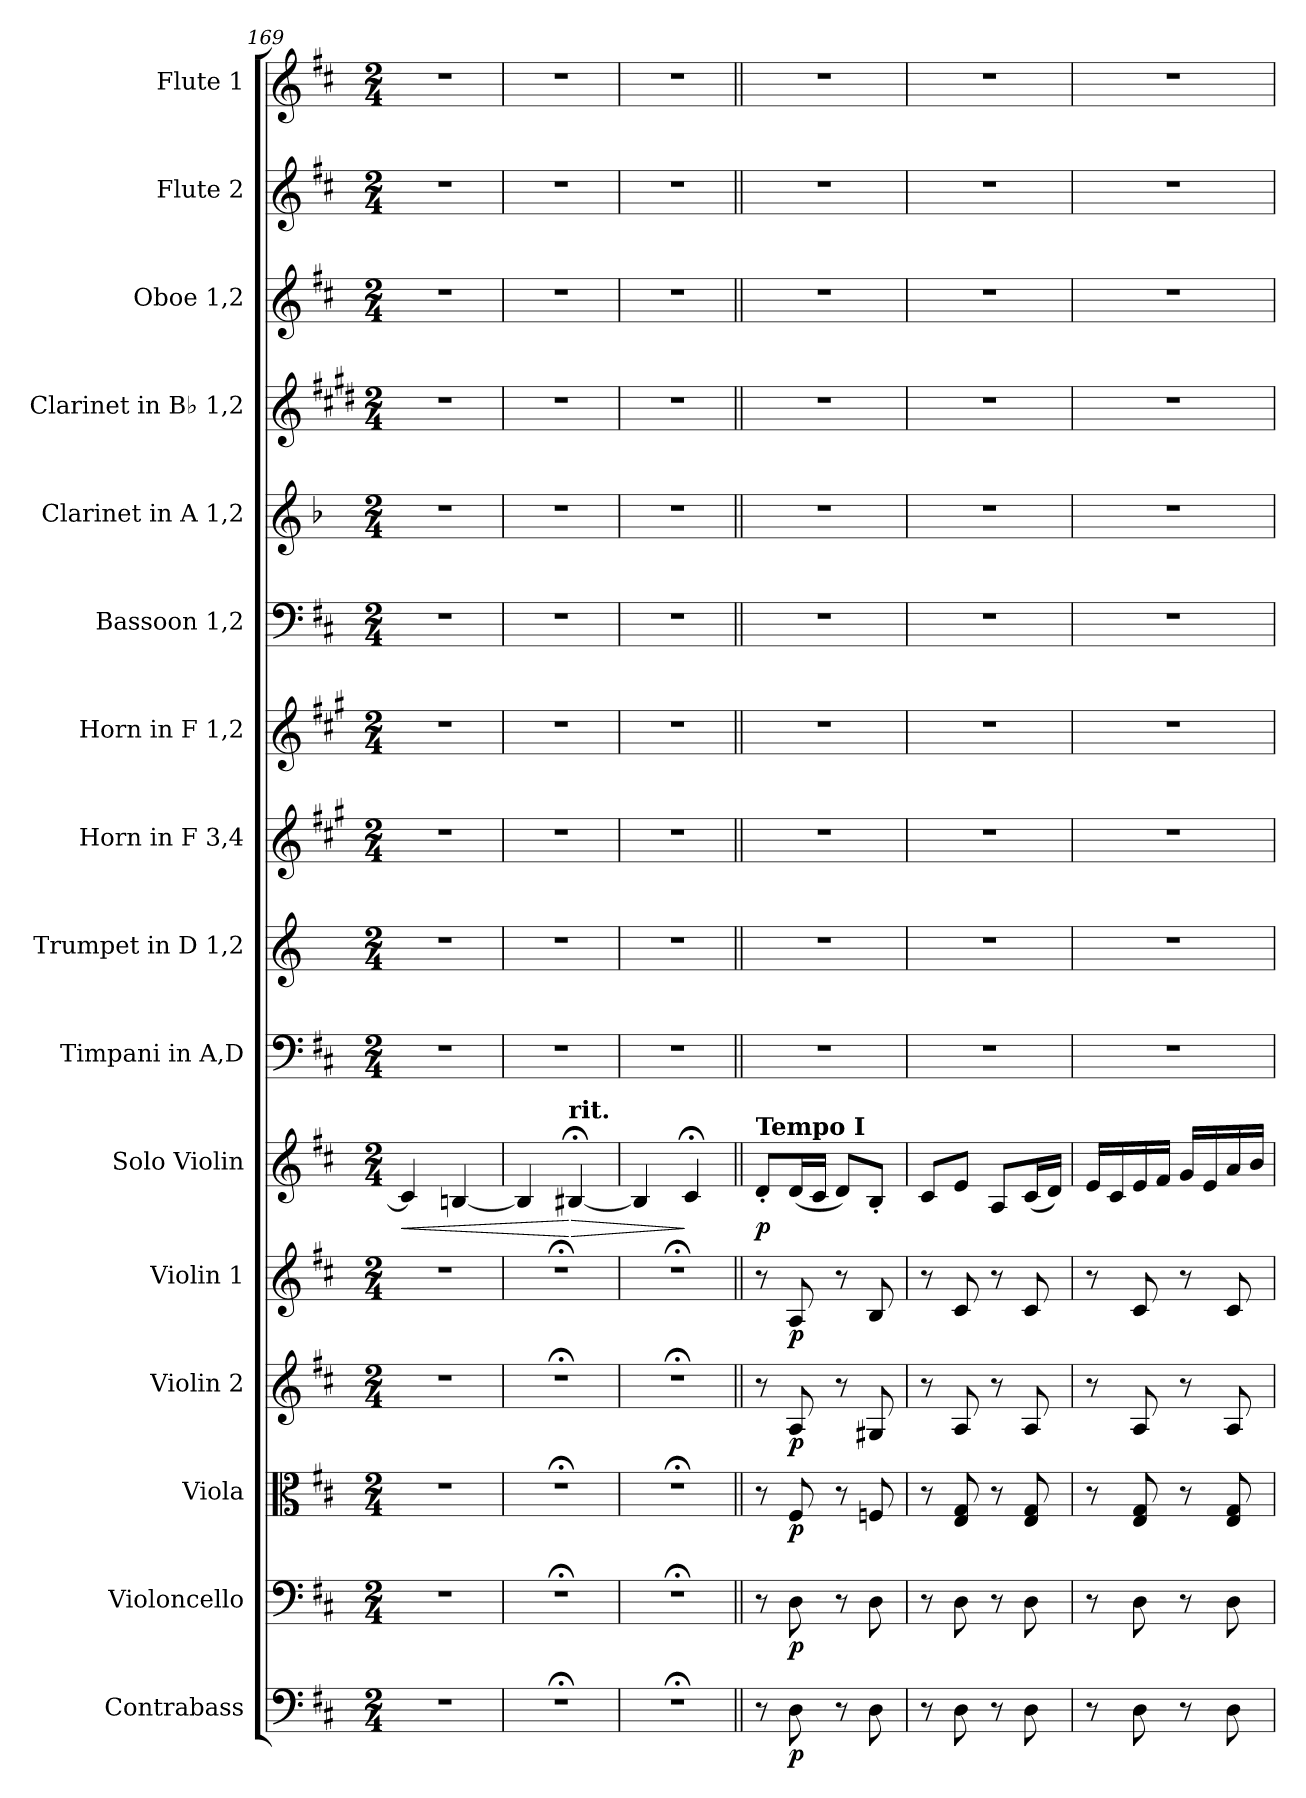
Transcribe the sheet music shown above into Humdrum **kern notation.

**kern	**dynam	**kern	**dynam	**kern	**dynam	**kern	**dynam	**kern	**dynam	**kern	**dynam	**kern	**kern	**kern	**kern	**kern	**kern	**kern	**kern	**kern	**kern
*part16	*part16	*part15	*part15	*part14	*part14	*part13	*part13	*part12	*part12	*part11	*part11	*part10	*part9	*part8	*part7	*part6	*part5	*part4	*part3	*part2	*part1
*staff16	*staff16	*staff15	*staff15	*staff14	*staff14	*staff13	*staff13	*staff12	*staff12	*staff11	*staff11	*staff10	*staff9	*staff8	*staff7	*staff6	*staff5	*staff4	*staff3	*staff2	*staff1
*I"Contrabass	*	*I"Violoncello	*	*I"Viola	*	*I"Violin 2	*	*I"Violin 1	*	*I"Solo Violin	*	*I"Timpani in A,D	*I"Trumpet in D 1,2	*I"Horn in F 3,4	*I"Horn in F 1,2	*I"Bassoon 1,2	*I"Clarinet in A 1,2	*I"Clarinet in B♭ 1,2	*I"Oboe 1,2	*I"Flute 2	*I"Flute 1
*I'Cb.	*	*I'Vc.	*	*I'Vla.	*	*I'Vln. 2	*	*I'Vln. 1	*	*I'Solo Vln.	*	*I'Timp. in A,D	*I'Tpt. in D 1,2	*I'Hn. in F 3,4	*I'Hn. in F 1,2	*I'Bsn. 1,2	*I'Cl. in A 1,2	*I'Cl. in B♭ 1,2	*I'Ob. 1,2	*I'Fl. 2	*I'Fl. 1
*clefF4	*	*clefF4	*	*clefC3	*	*clefG2	*	*clefG2	*	*clefG2	*	*clefF4	*clefG2	*clefG2	*clefG2	*clefF4	*clefG2	*clefG2	*clefG2	*clefG2	*clefG2
*ITrd7c12	*	*	*	*	*	*	*	*	*	*	*	*	*ITrd-1c-2	*ITrd4c7	*ITrd4c7	*	*ITrd2c3	*ITrd1c2	*	*	*
*k[f#c#]	*	*k[f#c#]	*	*k[f#c#]	*	*k[f#c#]	*	*k[f#c#]	*	*k[f#c#]	*	*k[f#c#]	*k[f#c#]	*k[f#c#]	*k[f#c#]	*k[f#c#]	*k[f#c#]	*k[f#c#]	*k[f#c#]	*k[f#c#]	*k[f#c#]
*M2/4	*	*M2/4	*	*M2/4	*	*M2/4	*	*M2/4	*	*M2/4	*	*M2/4	*M2/4	*M2/4	*M2/4	*M2/4	*M2/4	*M2/4	*M2/4	*M2/4	*M2/4
=169	=169	=169	=169	=169	=169	=169	=169	=169	=169	=169	=169	=169	=169	=169	=169	=169	=169	=169	=169	=169	=169
!	!	!	!	!	!	!	!	!	!	!	!LO:HP:b	!	!	!	!	!	!	!	!	!	!
2r	.	2r	.	2r	.	2r	.	2r	.	4c#/]	<	2r	2r	2r	2r	2r	2r	2r	2r	2r	2r
.	.	.	.	.	.	.	.	.	.	[4Bn/	.	.	.	.	.	.	.	.	.	.	.
=170	=170	=170	=170	=170	=170	=170	=170	=170	=170	=170	=170	=170	=170	=170	=170	=170	=170	=170	=170	=170	=170
*	*	*	*	*	*	*	*	*	*	*	*	*	*	*	*	*	*	*	*	*	*^
2r;<	.	2r;<	.	2r;<	.	2r;<	.	2r;<	.	4B/]	.	2r	2r	2r	2r	2r	2r	2r	2r	2r	2r	4ryy
*	*	*	*	*	*	*	*	*	*	*	*	*	*	*	*	*	*	*	*	*	*MM60	*
!	!	!	!	!	!	!	!	!	!	!LO:TX:a:B:t=rit.	!	!	!	!	!	!	!	!	!	!	!	!
!	!	!	!	!	!	!	!	!	!	!	!LO:HP:n=1:b	!	!	!	!	!	!	!	!	!	!	!
.	.	.	.	.	.	.	.	.	.	[4B#X;</	[ >	.	.	.	.	.	.	.	.	.	.	4ryy
=171	=171	=171	=171	=171	=171	=171	=171	=171	=171	=171	=171	=171	=171	=171	=171	=171	=171	=171	=171	=171	=171	=171
2r;<	.	2r;<	.	2r;<	.	2r;<	.	2r;<	.	4B#/]	.	2r	2r	2r	2r	2r	2r	2r	2r	2r	2r	4ryy
*	*	*	*	*	*	*	*	*	*	*	*	*	*	*	*	*	*	*	*	*	*MM20	*
.	.	.	.	.	.	.	.	.	.	4c#;</	]	.	.	.	.	.	.	.	.	.	.	4ryy
!!LO:LB:g=z
=172||	=172||	=172||	=172||	=172||	=172||	=172||	=172||	=172||	=172||	=172||	=172||	=172||	=172||	=172||	=172||	=172||	=172||	=172||	=172||	=172||	=172||	=172||
!	!	!	!	!	!	!	!	!	!	!	!	!	!	!	!	!	!	!	!	!	!LO:TX:a:B:t=Tempo I	!
!	!	!	!	!	!	!	!	!	!	!LO:TX:a:B:t=Tempo I	!	!	!	!	!	!	!	!	!	!	!	!
!	!	!	!	!	!	!	!	!	!	!	!LO:DY:b	!	!	!	!	!	!	!	!	!	!	!
*	*	*	*	*	*	*	*	*	*	*	*	*	*	*	*	*	*	*	*	*	*v	*v
8r	.	8r	.	8r	.	8r	.	8r	.	8d'/L	p	2r	2r	2r	2r	2r	2r	2r	2r	2r	2r
!	!LO:DY:b	!	!LO:DY:b	!	!LO:DY:b	!	!LO:DY:b	!	!LO:DY:b	!	!	!	!	!	!	!	!	!	!	!	!
8DD\	p	8D\	p	8F#/	p	8A/	p	8A/	p	(<16d/L	.	.	.	.	.	.	.	.	.	.	.
.	.	.	.	.	.	.	.	.	.	16c#/JJ	.	.	.	.	.	.	.	.	.	.	.
8r	.	8r	.	8r	.	8r	.	8r	.	8d/L)	.	.	.	.	.	.	.	.	.	.	.
8DD\	.	8D\	.	8Fn/	.	8G#X/	.	8B/	.	8B'/J	.	.	.	.	.	.	.	.	.	.	.
=173	=173	=173	=173	=173	=173	=173	=173	=173	=173	=173	=173	=173	=173	=173	=173	=173	=173	=173	=173	=173	=173
8r	.	8r	.	8r	.	8r	.	8r	.	8c#/L	.	2r	2r	2r	2r	2r	2r	2r	2r	2r	2r
8DD\	.	8D\	.	8E/ 8G/	.	8A/	.	8c#/	.	8e/J	.	.	.	.	.	.	.	.	.	.	.
8r	.	8r	.	8r	.	8r	.	8r	.	8A/L	.	.	.	.	.	.	.	.	.	.	.
8DD\	.	8D\	.	8E/ 8G/	.	8A/	.	8c#/	.	(<16c#/L	.	.	.	.	.	.	.	.	.	.	.
.	.	.	.	.	.	.	.	.	.	16d/JJ)	.	.	.	.	.	.	.	.	.	.	.
=174	=174	=174	=174	=174	=174	=174	=174	=174	=174	=174	=174	=174	=174	=174	=174	=174	=174	=174	=174	=174	=174
8r	.	8r	.	8r	.	8r	.	8r	.	16e/LL	.	2r	2r	2r	2r	2r	2r	2r	2r	2r	2r
.	.	.	.	.	.	.	.	.	.	16c#/	.	.	.	.	.	.	.	.	.	.	.
8DD\	.	8D\	.	8E/ 8G/	.	8A/	.	8c#/	.	16e/	.	.	.	.	.	.	.	.	.	.	.
.	.	.	.	.	.	.	.	.	.	16f#/JJ	.	.	.	.	.	.	.	.	.	.	.
8r	.	8r	.	8r	.	8r	.	8r	.	16g/LL	.	.	.	.	.	.	.	.	.	.	.
.	.	.	.	.	.	.	.	.	.	16e/	.	.	.	.	.	.	.	.	.	.	.
8DD\	.	8D\	.	8E/ 8G/	.	8A/	.	8c#/	.	16a/	.	.	.	.	.	.	.	.	.	.	.
.	.	.	.	.	.	.	.	.	.	16b/JJ	.	.	.	.	.	.	.	.	.	.	.
=	=	=	=	=	=	=	=	=	=	=	=	=	=	=	=	=	=	=	=	=	=
*-	*-	*-	*-	*-	*-	*-	*-	*-	*-	*-	*-	*-	*-	*-	*-	*-	*-	*-	*-	*-	*-
